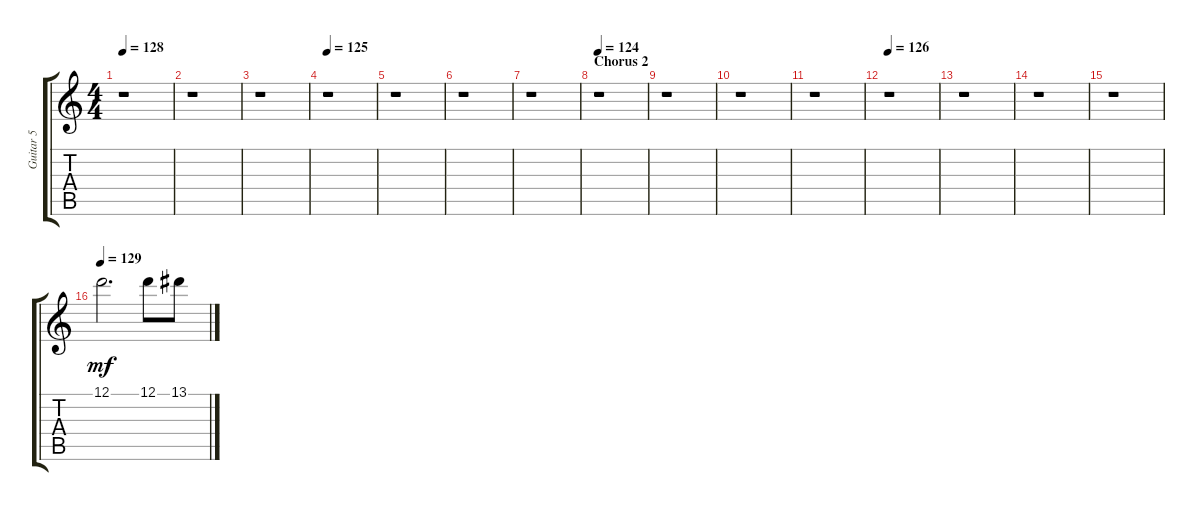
\track ("Guitar 5" "Guitar 5") {instrument acousticguitarsteel}
\staff {score tabs}
\tuning (D4 A3 F3 C3 G2 C2) {hide}
\ts (4 4)
\tempo 128
\clef g2
\ks c
r.1{dy mf} |
r.1 |
r.1 |
\tempo 125
r.1 |
r.1 |
r.1 |
r.1 |
\section ("" "Chorus 2")
\tempo 124
r.1 |
r.1 |
r.1 |
r.1 |
\tempo 126
r.1 |
r.1 |
r.1 |
r.1 |
\tempo 129
12.1.2{d} 12.1.8 13.1.8
